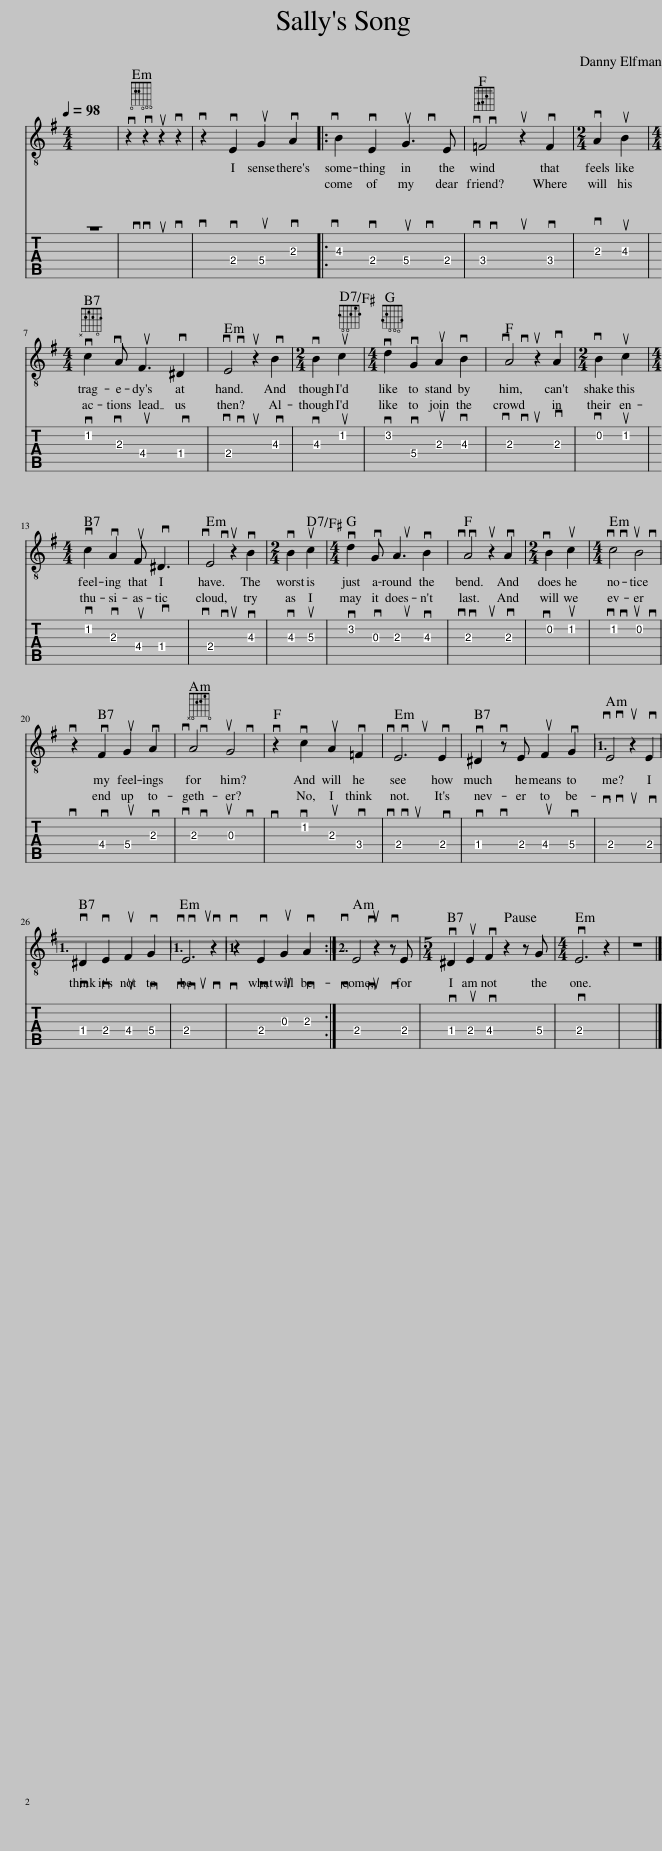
X:1
%%score { 1 | 2 }
L:1/8
Q:1/4=98
M:4/4
I:linebreak $
K:G
V:1 treble-8
V:2 tab stafflines=6 strings="E2,A2,D3,G3,B3,E4 nostems "
V:1
 z8 | z2 z2 z2 z2 | z2 E2 G2 A2 |: B2 E2 G3 E | =F4 z2 F2 | %5
[M:2/4] A2 B2 |$[M:4/4] c2 A F3 ^D2 | E4 z2 B2 |[M:2/4] B2 c2 |[M:4/4] d2 G2 A2 B2 | %10
 A4 z2 A2 |[M:2/4] B2 c2 |$[M:4/4] c2 A2 F ^D3 | E4 z2 B2 |[M:2/4] B2 c2 | %15
[M:4/4] d2 G A3 B2 | A4 z2 A2 |[M:2/4] B2 c2 |[M:4/4] c4 B4 |$ z2 F2 G2 A2 | %20
 A4 G4 | z2 c2 A2 =F2 | E6 E2 | ^D2 z E F2 G2 |1 E4 z2 E2 ||1$ %25
 ^D2 E2 F2 G2 ||1 E6 z2 ||1 z2 E2 G2 A2 :|2 E4 z2 z E ||[M:5/4] ^D2 E2 F2 z2 z G | %30
[M:4/4] E6 z2 | z8 |] %32
V:2
 x8 | x2 x2 x2 x2 | x2 !4!E,2 !4!G,2 !3!A,2 |: !3!B,2 !4!E,2 !4!G,3 !4!E, | !4!=F,4 x2 !4!F,2 | %5
[M:2/4] !3!A,2 !3!B,2 |$[M:4/4] !2!C2 !3!A, !4!F,3 !4!^D,2 | !4!E,4 x2 !3!B,2 |[M:2/4] !3!B,2 !2!C2 |[M:4/4] !2!D2 !4!G,2 !3!A,2 !3!B,2 | %10
 !3!A,4 x2 !3!A,2 |[M:2/4] !2!B,2 !2!C2 |$[M:4/4] !2!C2 !3!A,2 !4!F, !4!^D,3 | !4!E,4 x2 !3!B,2 |[M:2/4] !3!B,2 !3!C2 | %15
[M:4/4] !2!D2 !3!G, !3!A,3 !3!B,2 | !3!A,4 x2 !3!A,2 |[M:2/4] !2!B,2 !2!C2 |[M:4/4] !2!C4 !2!B,4 |$ x2 !4!F,2 !4!G,2 !3!A,2 | %20
 !3!A,4 !3!G,4 | x2 !2!C2 !3!A,2 !4!=F,2 | !4!E,6 !4!E,2 | !4!^D,2 x !4!E, !4!F,2 !4!G,2 |1 !4!E,4 x2 !4!E,2 ||1$ %25
 !4!^D,2 !4!E,2 !4!F,2 !4!G,2 ||1 !4!E,6 x2 ||1 x2 !4!E,2 !3!G,2 !3!A,2 :|2 !4!E,4 x2 x !4!E, ||[M:5/4] !4!^D,2 !4!E,2 !4!F,2 x2 x !4!G, | %30
[M:4/4] !4!E,6 x2 | x8 |] %32
